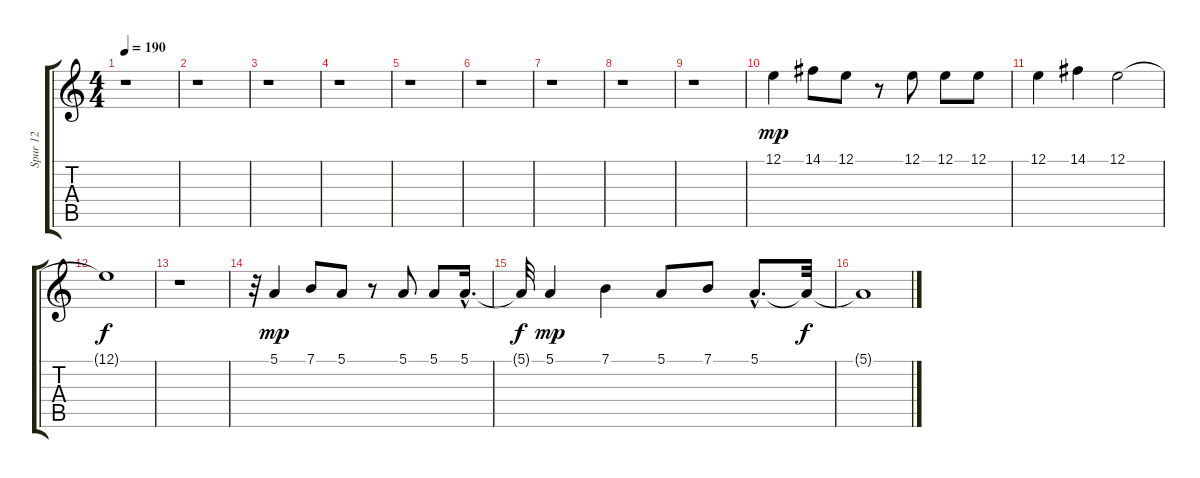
\track ("Spur 12" "Spur 12") {instrument shamisen}
\staff {score tabs}
\tuning (E4 B3 G3 D3 A2 E2) {hide}
\ts (4 4)
\tempo 190
\clef g2
\ks c
r.1{dy f} |
r.1 |
r.1 |
r.1 |
r.1 |
r.1 |
r.1 |
r.1 |
r.1 |
12.1.4{dy mp balance 15} 14.1.8 12.1.8 r.8 12.1.8 12.1.8 12.1.8 |
12.1.4 14.1.4 12.1.2 |
12.1{t}.1{dy f} |
r.1 |
r.32 5.1.4{dy mp balance 1} 7.1.8{volume 12} 5.1.8{volume 12} r.8 5.1.8{volume 12} 5.1.8 5.1{hac}.16{d volume 12} |
5.1{t}.32{dy f} 5.1.4{dy mp} 7.1.4{volume 11} 5.1.8{volume 11} 7.1.8{volume 11} 5.1{hac}.8{d volume 11} 5.1{t}.32{dy f} |
5.1{t}.1
